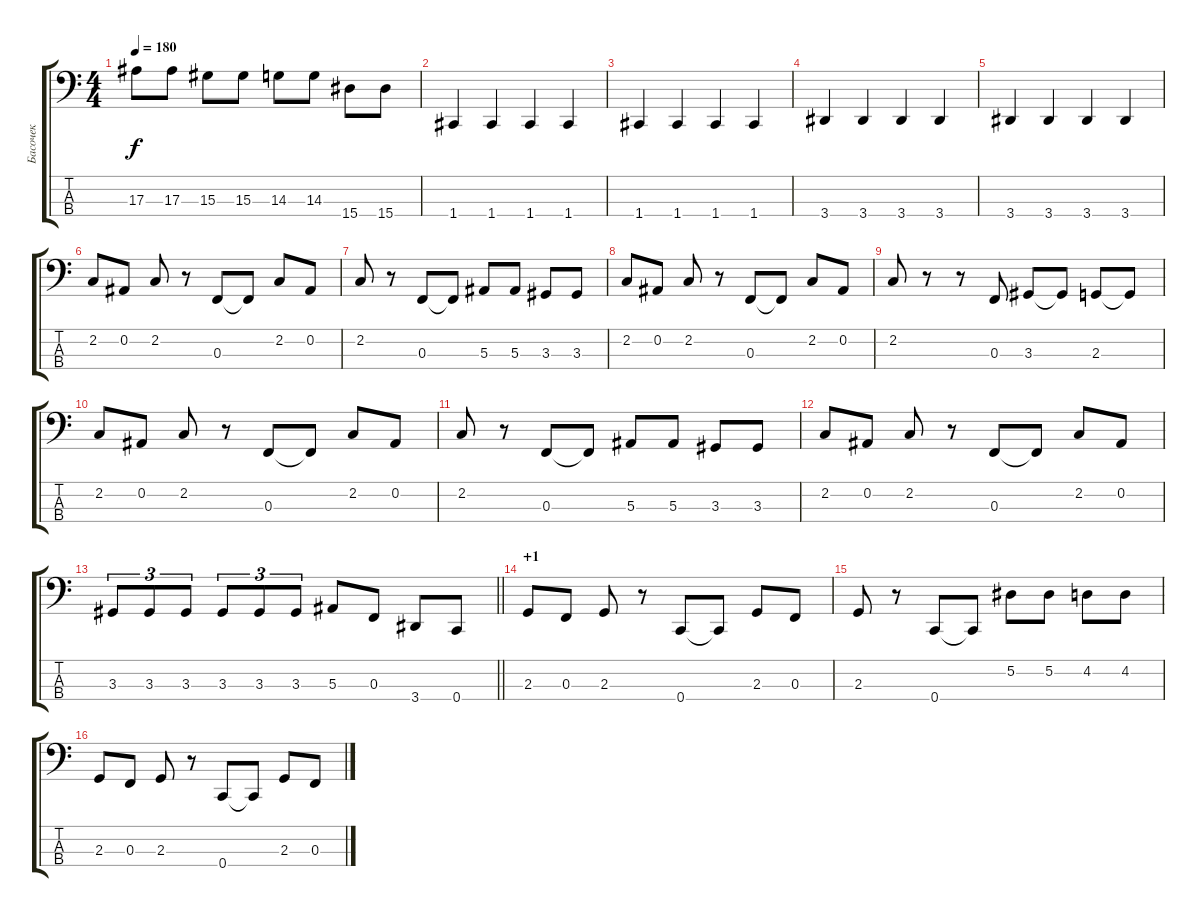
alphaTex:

\track ("Басочек" "Басочек") {instrument electricbassfinger}
\staff {score tabs}
\tuning (Eb2 Bb1 F1 C1) {hide}
\ts (4 4)
\tempo 180
\clef f4
\ks c
17.3.8{dy f} 17.3.8 15.3.8 15.3.8 14.3.8 14.3.8 15.4.8 15.4.8 |
1.4.4 1.4.4 1.4.4 1.4.4 |
1.4.4 1.4.4 1.4.4 1.4.4 |
3.4.4 3.4.4 3.4.4 3.4.4 |
3.4.4 3.4.4 3.4.4 3.4.4 |
2.2.8 0.2.8 2.2.8 r.8 0.3.8 0.3{t}.8 2.2.8 0.2.8 |
2.2.8 r.8 0.3.8 0.3{t}.8 5.3.8 5.3.8 3.3.8 3.3.8 |
2.2.8 0.2.8 2.2.8 r.8 0.3.8 0.3{t}.8 2.2.8 0.2.8 |
2.2.8 r.8 r.8 0.3.8 3.3.8 3.3{t}.8 2.3.8 2.3{t}.8 |
2.2.8 0.2.8 2.2.8 r.8 0.3.8 0.3{t}.8 2.2.8 0.2.8 |
2.2.8 r.8 0.3.8 0.3{t}.8 5.3.8 5.3.8 3.3.8 3.3.8 |
2.2.8 0.2.8 2.2.8 r.8 0.3.8 0.3{t}.8 2.2.8 0.2.8 |
\barLineRight lightlight
3.3.8{tu (3 2)} 3.3.8{tu (3 2)} 3.3.8{tu (3 2)} 3.3.8{tu (3 2)} 3.3.8{tu (3 2)} 3.3.8{tu (3 2)} 5.3.8 0.3.8 3.4.8 0.4.8 |
\section ("" "+1")
2.3.8 0.3.8 2.3.8 r.8 0.4.8 0.4{t}.8 2.3.8 0.3.8 |
2.3.8 r.8 0.4.8 0.4{t}.8 5.2.8 5.2.8 4.2.8 4.2.8 |
2.3.8 0.3.8 2.3.8 r.8 0.4.8 0.4{t}.8 2.3.8 0.3.8
